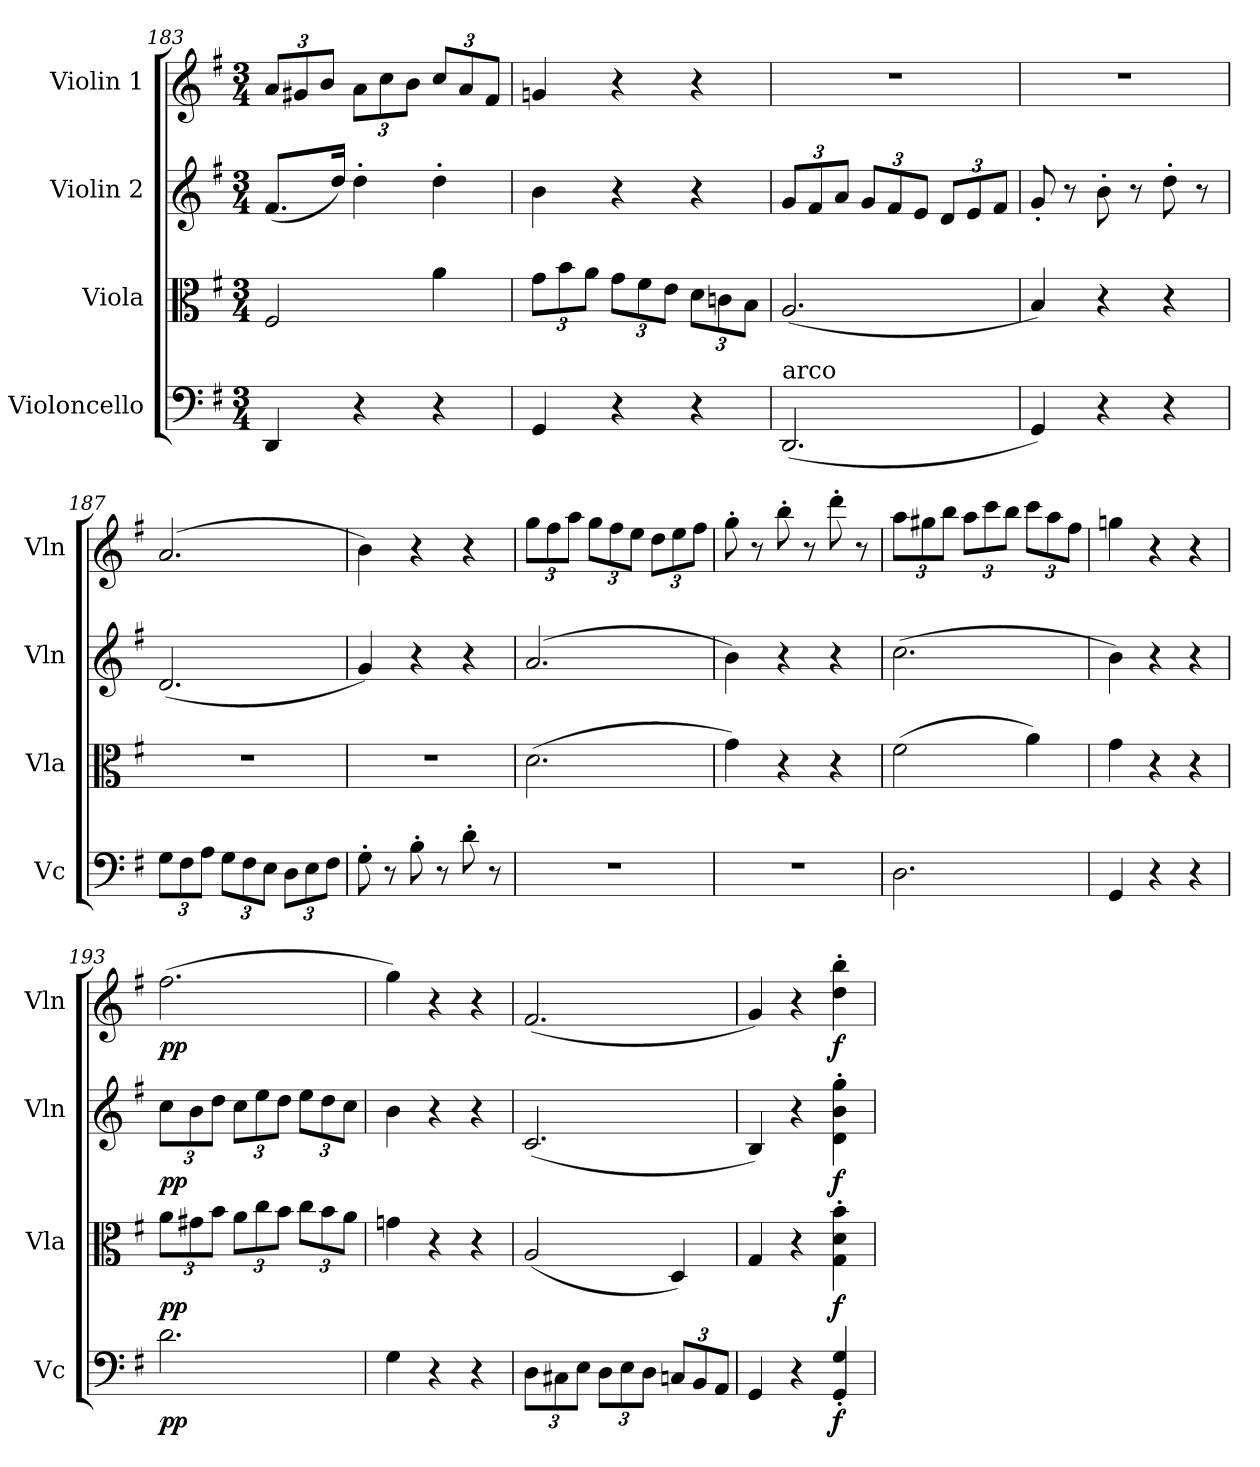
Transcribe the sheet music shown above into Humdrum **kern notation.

**kern	**dynam	**kern	**dynam	**kern	**dynam	**kern	**dynam
*part4	*part4	*part3	*part3	*part2	*part2	*part1	*part1
*staff4	*staff4	*staff3	*staff3	*staff2	*staff2	*staff1	*staff1
*I"Violoncello	*	*I"Viola	*	*I"Violin 2	*	*I"Violin 1	*
*I'Vc	*	*I'Vla	*	*I'Vln	*	*I'Vln	*
*clefF4	*	*clefC3	*	*clefG2	*	*clefG2	*
*k[f#]	*	*k[f#]	*	*k[f#]	*	*k[f#]	*
*M3/4	*	*M3/4	*	*M3/4	*	*M3/4	*
*	*	*	*	*	*	*Xbrackettup	*
=183	=183	=183	=183	=183	=183	=183	=183
4DD/	.	2F#/	.	(<8.f#/L	.	12a/L	.
.	.	.	.	.	.	12g#X/	.
.	.	.	.	.	.	12b/J	.
.	.	.	.	16dd/Jk)	.	.	.
4r	.	.	.	4dd'\	.	12a\L	.
.	.	.	.	.	.	12cc\	.
.	.	.	.	.	.	12b\J	.
4r	.	4a\	.	4dd'\	.	12cc/L	.
.	.	.	.	.	.	12a/	.
.	.	.	.	.	.	12f#/J	.
=184	=184	=184	=184	=184	=184	=184	=184
*	*	*Xbrackettup	*	*	*	*	*
4GG/	.	12g\L	.	4b\	.	4gn/	.
.	.	12b\	.	.	.	.	.
.	.	12a\J	.	.	.	.	.
4r	.	12g\L	.	4r	.	4r	.
.	.	12f#\	.	.	.	.	.
.	.	12e\J	.	.	.	.	.
4r	.	12d\L	.	4r	.	4r	.
.	.	12cn\	.	.	.	.	.
.	.	12B\J	.	.	.	.	.
=185	=185	=185	=185	=185	=185	=185	=185
*	*	*	*	*Xbrackettup	*	*	*
!LO:TX:a:t=arco	!	!	!	!	!	!	!
(<2.DD/	.	(<2.A/	.	12g/L	.	2.r	.
.	.	.	.	12f#/	.	.	.
.	.	.	.	12a/J	.	.	.
.	.	.	.	12g/L	.	.	.
.	.	.	.	12f#/	.	.	.
.	.	.	.	12e/J	.	.	.
.	.	.	.	12d/L	.	.	.
.	.	.	.	12e/	.	.	.
.	.	.	.	12f#/J	.	.	.
=186	=186	=186	=186	=186	=186	=186	=186
4GG/)	.	4B/)	.	8g'/	.	2.r	.
.	.	.	.	8r	.	.	.
4r	.	4r	.	8b'\	.	.	.
.	.	.	.	8r	.	.	.
4r	.	4r	.	8dd'\	.	.	.
.	.	.	.	8r	.	.	.
!!LO:LB:g=z
=187	=187	=187	=187	=187	=187	=187	=187
*Xbrackettup	*	*	*	*	*	*	*
12G\L	.	2.r	.	(<2.d/	.	(<2.a/	.
12F#\	.	.	.	.	.	.	.
12A\J	.	.	.	.	.	.	.
12G\L	.	.	.	.	.	.	.
12F#\	.	.	.	.	.	.	.
12E\J	.	.	.	.	.	.	.
12D\L	.	.	.	.	.	.	.
12E\	.	.	.	.	.	.	.
12F#\J	.	.	.	.	.	.	.
=188	=188	=188	=188	=188	=188	=188	=188
8G'\	.	2.r	.	4g/)	.	4b\)	.
8r	.	.	.	.	.	.	.
8B'\	.	.	.	4r	.	4r	.
8r	.	.	.	.	.	.	.
8d'\	.	.	.	4r	.	4r	.
8r	.	.	.	.	.	.	.
=189	=189	=189	=189	=189	=189	=189	=189
2.r	.	(>2.d\	.	(<2.a/	.	12gg\L	.
.	.	.	.	.	.	12ff#\	.
.	.	.	.	.	.	12aa\J	.
.	.	.	.	.	.	12gg\L	.
.	.	.	.	.	.	12ff#\	.
.	.	.	.	.	.	12ee\J	.
.	.	.	.	.	.	12dd\L	.
.	.	.	.	.	.	12ee\	.
.	.	.	.	.	.	12ff#\J	.
=190	=190	=190	=190	=190	=190	=190	=190
2.r	.	4g\)	.	4b\)	.	8gg'\	.
.	.	.	.	.	.	8r	.
.	.	4r	.	4r	.	8bb'\	.
.	.	.	.	.	.	8r	.
.	.	4r	.	4r	.	8ddd'\	.
.	.	.	.	.	.	8r	.
=191	=191	=191	=191	=191	=191	=191	=191
2.D\	.	(>2f#\	.	(>2.cc\	.	12aa\L	.
.	.	.	.	.	.	12gg#X\	.
.	.	.	.	.	.	12bb\J	.
.	.	.	.	.	.	12aa\L	.
.	.	.	.	.	.	12ccc\	.
.	.	.	.	.	.	12bb\J	.
.	.	4a\)	.	.	.	12ccc\L	.
.	.	.	.	.	.	12aa\	.
.	.	.	.	.	.	12ff#\J	.
!!LO:LB:g=z
=192	=192	=192	=192	=192	=192	=192	=192
4GG/	.	4g\	.	4b\)	.	4ggn\	.
4r	.	4r	.	4r	.	4r	.
4r	.	4r	.	4r	.	4r	.
=193	=193	=193	=193	=193	=193	=193	=193
!	!LO:DY:b	!	!LO:DY:b	!	!LO:DY:b	!	!LO:DY:b
2.d\	pp	12a\L	pp	12cc\L	pp	(>2.ff#\	pp
.	.	12g#X\	.	12b\	.	.	.
.	.	12b\J	.	12dd\J	.	.	.
.	.	12a\L	.	12cc\L	.	.	.
.	.	12cc\	.	12ee\	.	.	.
.	.	12b\J	.	12dd\J	.	.	.
.	.	12cc\L	.	12ee\L	.	.	.
.	.	12b\	.	12dd\	.	.	.
.	.	12a\J	.	12cc\J	.	.	.
=194	=194	=194	=194	=194	=194	=194	=194
4G\	.	4gn\	.	4b\	.	4gg\)	.
4r	.	4r	.	4r	.	4r	.
4r	.	4r	.	4r	.	4r	.
=195	=195	=195	=195	=195	=195	=195	=195
12D\L	.	(<2A/	.	(<2.c/	.	(<2.f#/	.
12C#X\	.	.	.	.	.	.	.
12E\J	.	.	.	.	.	.	.
12D\L	.	.	.	.	.	.	.
12E\	.	.	.	.	.	.	.
12D\J	.	.	.	.	.	.	.
12Cn/L	.	4D/)	.	.	.	.	.
12BB/	.	.	.	.	.	.	.
12AA/J	.	.	.	.	.	.	.
=196	=196	=196	=196	=196	=196	=196	=196
4GG/	.	4G/	.	4B/)	.	4g/)	.
4r	.	4r	.	4r	.	4r	.
!	!LO:DY:b	!	!LO:DY:b	!	!LO:DY:b	!	!LO:DY:b
4GG/' 4G/'	f	4G\' 4d\' 4b\'	f	4d\' 4b\' 4gg\'	f	4dd\' 4bb\'	f
=	=	=	=	=	=	=	=
*-	*-	*-	*-	*-	*-	*-	*-
